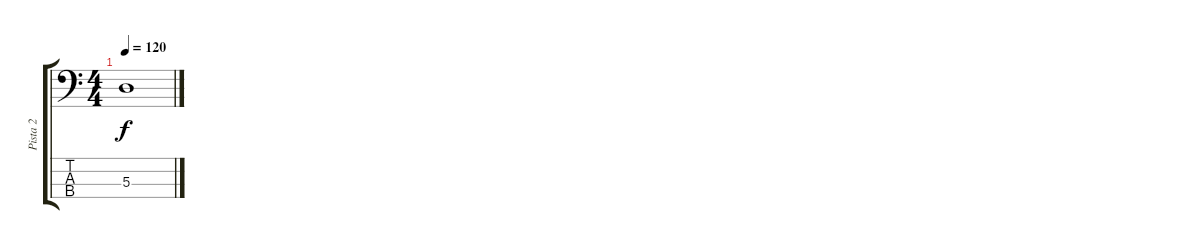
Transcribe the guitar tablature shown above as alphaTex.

\track ("Pista 2" "Pista 2") {instrument fretlessbass}
\staff {score tabs}
\tuning (G2 D2 A1 E1) {hide}
\ts (4 4)
\tempo 120
\clef f4
\ks c
5.3{t}.1{dy f}
